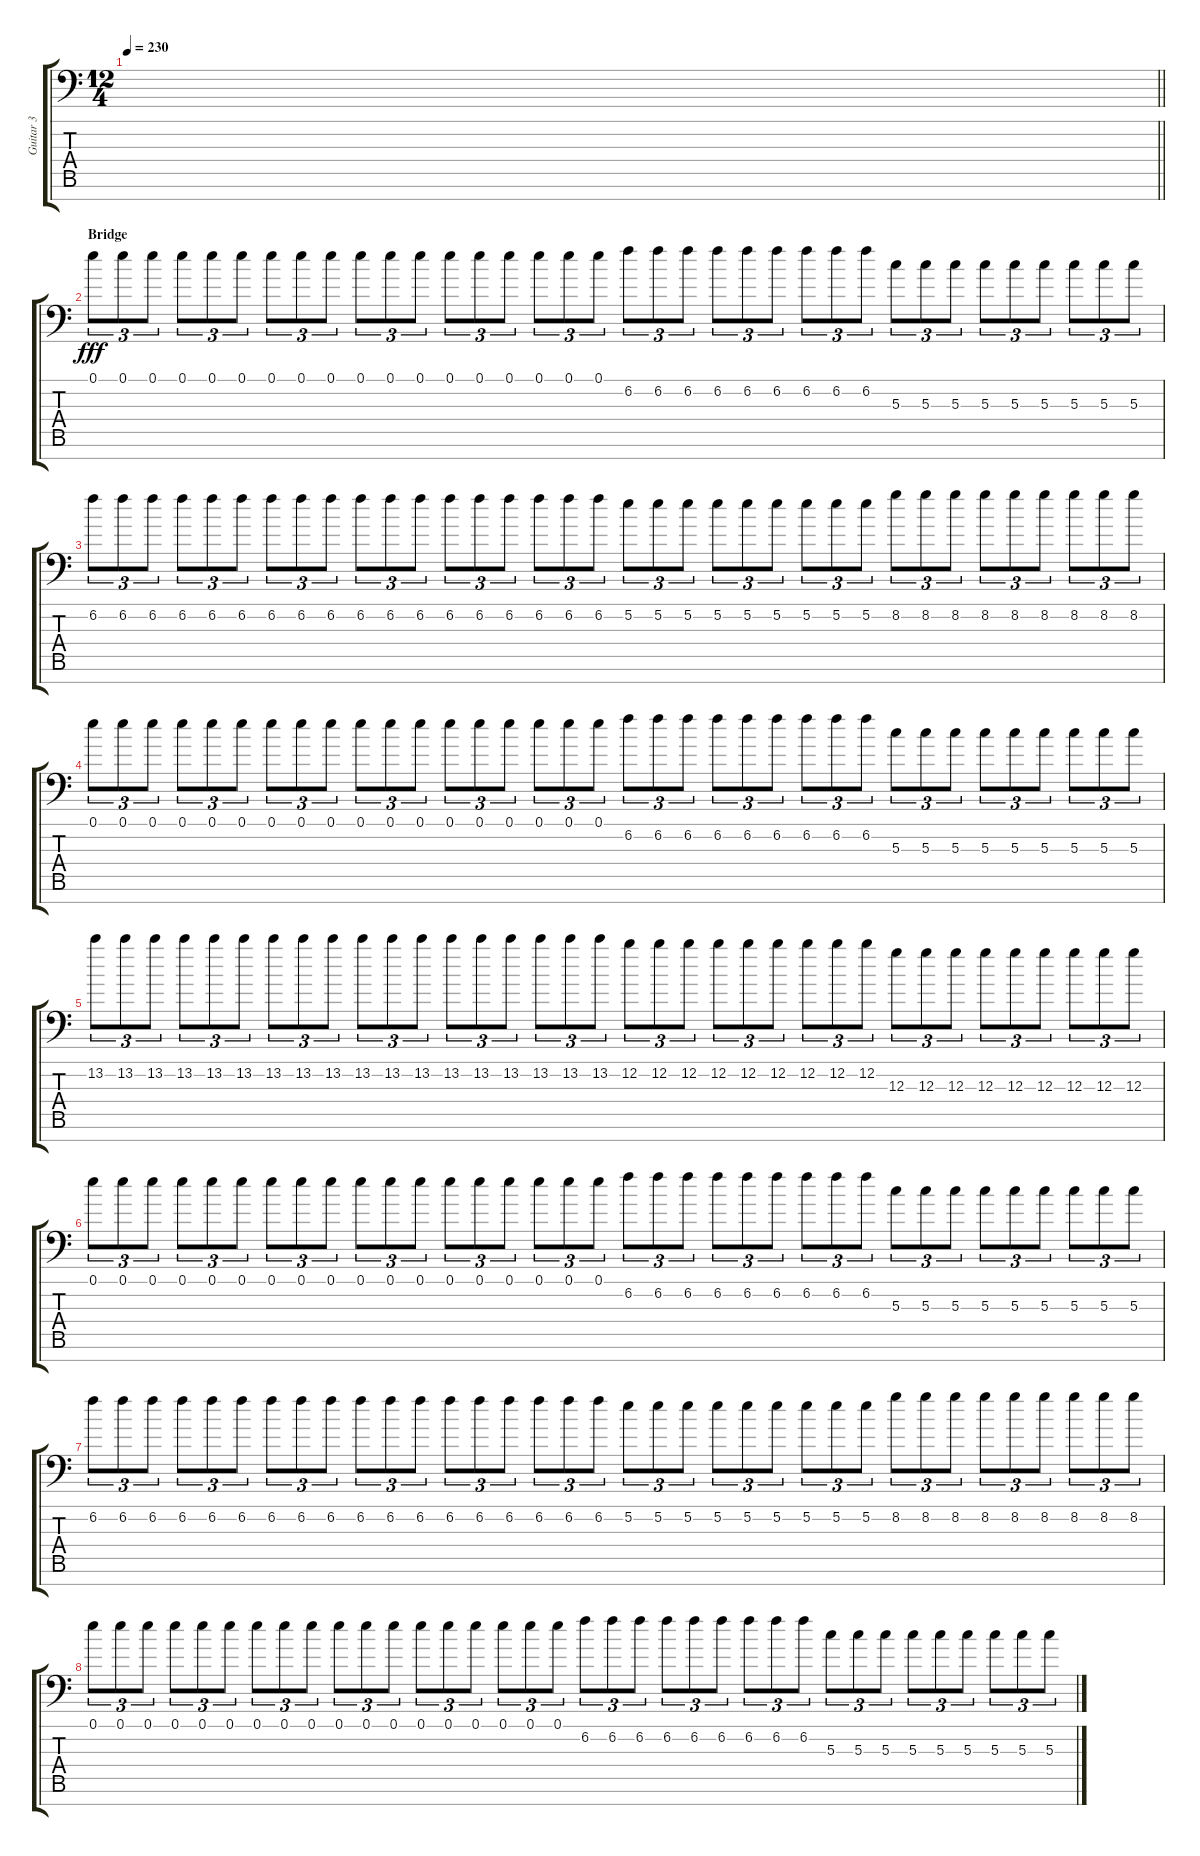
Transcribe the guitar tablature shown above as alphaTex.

\track ("Guitar 3" "Guitar 3") {instrument overdrivenguitar}
\staff {score tabs}
\tuning (E4 B3 G3 D3 A2 E2 A1) {hide}
\ts (12 4)
\tempo 230
\clef f4
\barLineRight lightlight
\ks c
|
\section ("" "Bridge")
0.1.8{tu (3 2) dy fff} 0.1.8{tu (3 2)} 0.1.8{tu (3 2)} 0.1.8{tu (3 2)} 0.1.8{tu (3 2)} 0.1.8{tu (3 2)} 0.1.8{tu (3 2)} 0.1.8{tu (3 2)} 0.1.8{tu (3 2)} 0.1.8{tu (3 2)} 0.1.8{tu (3 2)} 0.1.8{tu (3 2)} 0.1.8{tu (3 2)} 0.1.8{tu (3 2)} 0.1.8{tu (3 2)} 0.1.8{tu (3 2)} 0.1.8{tu (3 2)} 0.1.8{tu (3 2)} 6.2.8{tu (3 2)} 6.2.8{tu (3 2)} 6.2.8{tu (3 2)} 6.2.8{tu (3 2)} 6.2.8{tu (3 2)} 6.2.8{tu (3 2)} 6.2.8{tu (3 2)} 6.2.8{tu (3 2)} 6.2.8{tu (3 2)} 5.3.8{tu (3 2)} 5.3.8{tu (3 2)} 5.3.8{tu (3 2)} 5.3.8{tu (3 2)} 5.3.8{tu (3 2)} 5.3.8{tu (3 2)} 5.3.8{tu (3 2)} 5.3.8{tu (3 2)} 5.3.8{tu (3 2)} |
6.2.8{tu (3 2)} 6.2.8{tu (3 2)} 6.2.8{tu (3 2)} 6.2.8{tu (3 2)} 6.2.8{tu (3 2)} 6.2.8{tu (3 2)} 6.2.8{tu (3 2)} 6.2.8{tu (3 2)} 6.2.8{tu (3 2)} 6.2.8{tu (3 2)} 6.2.8{tu (3 2)} 6.2.8{tu (3 2)} 6.2.8{tu (3 2)} 6.2.8{tu (3 2)} 6.2.8{tu (3 2)} 6.2.8{tu (3 2)} 6.2.8{tu (3 2)} 6.2.8{tu (3 2)} 5.2.8{tu (3 2)} 5.2.8{tu (3 2)} 5.2.8{tu (3 2)} 5.2.8{tu (3 2)} 5.2.8{tu (3 2)} 5.2.8{tu (3 2)} 5.2.8{tu (3 2)} 5.2.8{tu (3 2)} 5.2.8{tu (3 2)} 8.2.8{tu (3 2)} 8.2.8{tu (3 2)} 8.2.8{tu (3 2)} 8.2.8{tu (3 2)} 8.2.8{tu (3 2)} 8.2.8{tu (3 2)} 8.2.8{tu (3 2)} 8.2.8{tu (3 2)} 8.2.8{tu (3 2)} |
0.1.8{tu (3 2)} 0.1.8{tu (3 2)} 0.1.8{tu (3 2)} 0.1.8{tu (3 2)} 0.1.8{tu (3 2)} 0.1.8{tu (3 2)} 0.1.8{tu (3 2)} 0.1.8{tu (3 2)} 0.1.8{tu (3 2)} 0.1.8{tu (3 2)} 0.1.8{tu (3 2)} 0.1.8{tu (3 2)} 0.1.8{tu (3 2)} 0.1.8{tu (3 2)} 0.1.8{tu (3 2)} 0.1.8{tu (3 2)} 0.1.8{tu (3 2)} 0.1.8{tu (3 2)} 6.2.8{tu (3 2)} 6.2.8{tu (3 2)} 6.2.8{tu (3 2)} 6.2.8{tu (3 2)} 6.2.8{tu (3 2)} 6.2.8{tu (3 2)} 6.2.8{tu (3 2)} 6.2.8{tu (3 2)} 6.2.8{tu (3 2)} 5.3.8{tu (3 2)} 5.3.8{tu (3 2)} 5.3.8{tu (3 2)} 5.3.8{tu (3 2)} 5.3.8{tu (3 2)} 5.3.8{tu (3 2)} 5.3.8{tu (3 2)} 5.3.8{tu (3 2)} 5.3.8{tu (3 2)} |
13.2.8{tu (3 2)} 13.2.8{tu (3 2)} 13.2.8{tu (3 2)} 13.2.8{tu (3 2)} 13.2.8{tu (3 2)} 13.2.8{tu (3 2)} 13.2.8{tu (3 2)} 13.2.8{tu (3 2)} 13.2.8{tu (3 2)} 13.2.8{tu (3 2)} 13.2.8{tu (3 2)} 13.2.8{tu (3 2)} 13.2.8{tu (3 2)} 13.2.8{tu (3 2)} 13.2.8{tu (3 2)} 13.2.8{tu (3 2)} 13.2.8{tu (3 2)} 13.2.8{tu (3 2)} 12.2.8{tu (3 2)} 12.2.8{tu (3 2)} 12.2.8{tu (3 2)} 12.2.8{tu (3 2)} 12.2.8{tu (3 2)} 12.2.8{tu (3 2)} 12.2.8{tu (3 2)} 12.2.8{tu (3 2)} 12.2.8{tu (3 2)} 12.3.8{tu (3 2)} 12.3.8{tu (3 2)} 12.3.8{tu (3 2)} 12.3.8{tu (3 2)} 12.3.8{tu (3 2)} 12.3.8{tu (3 2)} 12.3.8{tu (3 2)} 12.3.8{tu (3 2)} 12.3.8{tu (3 2)} |
0.1.8{tu (3 2)} 0.1.8{tu (3 2)} 0.1.8{tu (3 2)} 0.1.8{tu (3 2)} 0.1.8{tu (3 2)} 0.1.8{tu (3 2)} 0.1.8{tu (3 2)} 0.1.8{tu (3 2)} 0.1.8{tu (3 2)} 0.1.8{tu (3 2)} 0.1.8{tu (3 2)} 0.1.8{tu (3 2)} 0.1.8{tu (3 2)} 0.1.8{tu (3 2)} 0.1.8{tu (3 2)} 0.1.8{tu (3 2)} 0.1.8{tu (3 2)} 0.1.8{tu (3 2)} 6.2.8{tu (3 2)} 6.2.8{tu (3 2)} 6.2.8{tu (3 2)} 6.2.8{tu (3 2)} 6.2.8{tu (3 2)} 6.2.8{tu (3 2)} 6.2.8{tu (3 2)} 6.2.8{tu (3 2)} 6.2.8{tu (3 2)} 5.3.8{tu (3 2)} 5.3.8{tu (3 2)} 5.3.8{tu (3 2)} 5.3.8{tu (3 2)} 5.3.8{tu (3 2)} 5.3.8{tu (3 2)} 5.3.8{tu (3 2)} 5.3.8{tu (3 2)} 5.3.8{tu (3 2)} |
6.2.8{tu (3 2)} 6.2.8{tu (3 2)} 6.2.8{tu (3 2)} 6.2.8{tu (3 2)} 6.2.8{tu (3 2)} 6.2.8{tu (3 2)} 6.2.8{tu (3 2)} 6.2.8{tu (3 2)} 6.2.8{tu (3 2)} 6.2.8{tu (3 2)} 6.2.8{tu (3 2)} 6.2.8{tu (3 2)} 6.2.8{tu (3 2)} 6.2.8{tu (3 2)} 6.2.8{tu (3 2)} 6.2.8{tu (3 2)} 6.2.8{tu (3 2)} 6.2.8{tu (3 2)} 5.2.8{tu (3 2)} 5.2.8{tu (3 2)} 5.2.8{tu (3 2)} 5.2.8{tu (3 2)} 5.2.8{tu (3 2)} 5.2.8{tu (3 2)} 5.2.8{tu (3 2)} 5.2.8{tu (3 2)} 5.2.8{tu (3 2)} 8.2.8{tu (3 2)} 8.2.8{tu (3 2)} 8.2.8{tu (3 2)} 8.2.8{tu (3 2)} 8.2.8{tu (3 2)} 8.2.8{tu (3 2)} 8.2.8{tu (3 2)} 8.2.8{tu (3 2)} 8.2.8{tu (3 2)} |
0.1.8{tu (3 2)} 0.1.8{tu (3 2)} 0.1.8{tu (3 2)} 0.1.8{tu (3 2)} 0.1.8{tu (3 2)} 0.1.8{tu (3 2)} 0.1.8{tu (3 2)} 0.1.8{tu (3 2)} 0.1.8{tu (3 2)} 0.1.8{tu (3 2)} 0.1.8{tu (3 2)} 0.1.8{tu (3 2)} 0.1.8{tu (3 2)} 0.1.8{tu (3 2)} 0.1.8{tu (3 2)} 0.1.8{tu (3 2)} 0.1.8{tu (3 2)} 0.1.8{tu (3 2)} 6.2.8{tu (3 2)} 6.2.8{tu (3 2)} 6.2.8{tu (3 2)} 6.2.8{tu (3 2)} 6.2.8{tu (3 2)} 6.2.8{tu (3 2)} 6.2.8{tu (3 2)} 6.2.8{tu (3 2)} 6.2.8{tu (3 2)} 5.3.8{tu (3 2)} 5.3.8{tu (3 2)} 5.3.8{tu (3 2)} 5.3.8{tu (3 2)} 5.3.8{tu (3 2)} 5.3.8{tu (3 2)} 5.3.8{tu (3 2)} 5.3.8{tu (3 2)} 5.3.8{tu (3 2)}
